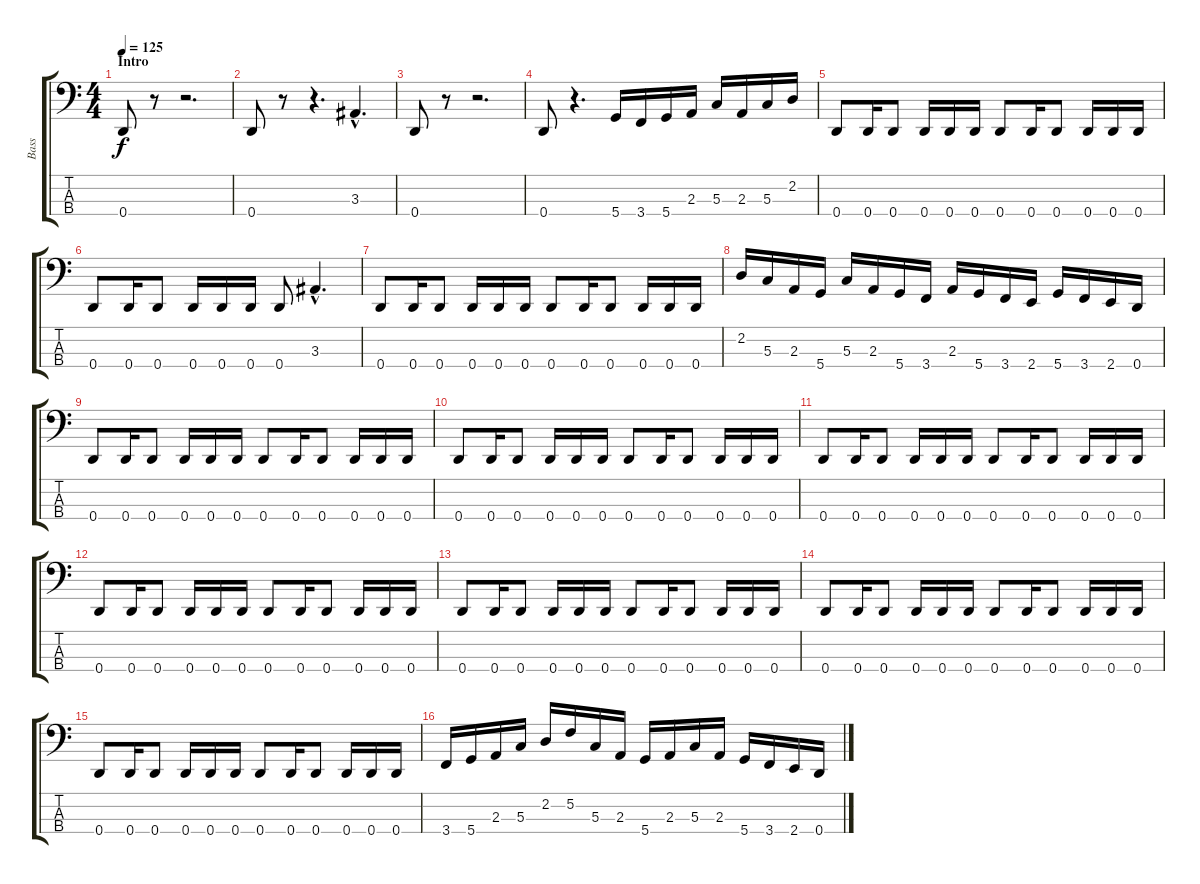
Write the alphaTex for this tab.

\track ("Bass" "Bass") {instrument electricbassfinger}
\staff {score tabs}
\tuning (F2 C2 G1 D1) {hide}
\ts (4 4)
\section ("" "Intro")
\tempo 125
\clef f4
\ks c
0.4.8{dy f instrument electricbassfinger} r.8 r.2{d} |
0.4.8 r.8 r.4{d} 3.3{hac}.4{d} |
0.4.8 r.8 r.2{d} |
0.4.8 r.4{d} 5.4.16 3.4.16 5.4.16 2.3.16 5.3.16 2.3.16 5.3.16 2.2.16 |
0.4.8 0.4.16 0.4.8 0.4.16 0.4.16 0.4.16 0.4.8 0.4.16 0.4.8 0.4.16 0.4.16 0.4.16 |
0.4.8 0.4.16 0.4.8 0.4.16 0.4.16 0.4.16 0.4.8 3.3{hac}.4{d} |
0.4.8 0.4.16 0.4.8 0.4.16 0.4.16 0.4.16 0.4.8 0.4.16 0.4.8 0.4.16 0.4.16 0.4.16 |
2.2.16 5.3.16 2.3.16 5.4.16 5.3.16 2.3.16 5.4.16 3.4.16 2.3.16 5.4.16 3.4.16 2.4.16 5.4.16 3.4.16 2.4.16 0.4.16 |
0.4.8 0.4.16 0.4.8 0.4.16 0.4.16 0.4.16 0.4.8 0.4.16 0.4.8 0.4.16 0.4.16 0.4.16 |
0.4.8 0.4.16 0.4.8 0.4.16 0.4.16 0.4.16 0.4.8 0.4.16 0.4.8 0.4.16 0.4.16 0.4.16 |
0.4.8 0.4.16 0.4.8 0.4.16 0.4.16 0.4.16 0.4.8 0.4.16 0.4.8 0.4.16 0.4.16 0.4.16 |
0.4.8 0.4.16 0.4.8 0.4.16 0.4.16 0.4.16 0.4.8 0.4.16 0.4.8 0.4.16 0.4.16 0.4.16 |
0.4.8 0.4.16 0.4.8 0.4.16 0.4.16 0.4.16 0.4.8 0.4.16 0.4.8 0.4.16 0.4.16 0.4.16 |
0.4.8 0.4.16 0.4.8 0.4.16 0.4.16 0.4.16 0.4.8 0.4.16 0.4.8 0.4.16 0.4.16 0.4.16 |
0.4.8 0.4.16 0.4.8 0.4.16 0.4.16 0.4.16 0.4.8 0.4.16 0.4.8 0.4.16 0.4.16 0.4.16 |
3.4.16 5.4.16 2.3.16 5.3.16 2.2.16 5.2.16 5.3.16 2.3.16 5.4.16 2.3.16 5.3.16 2.3.16 5.4.16 3.4.16 2.4.16 0.4.16
